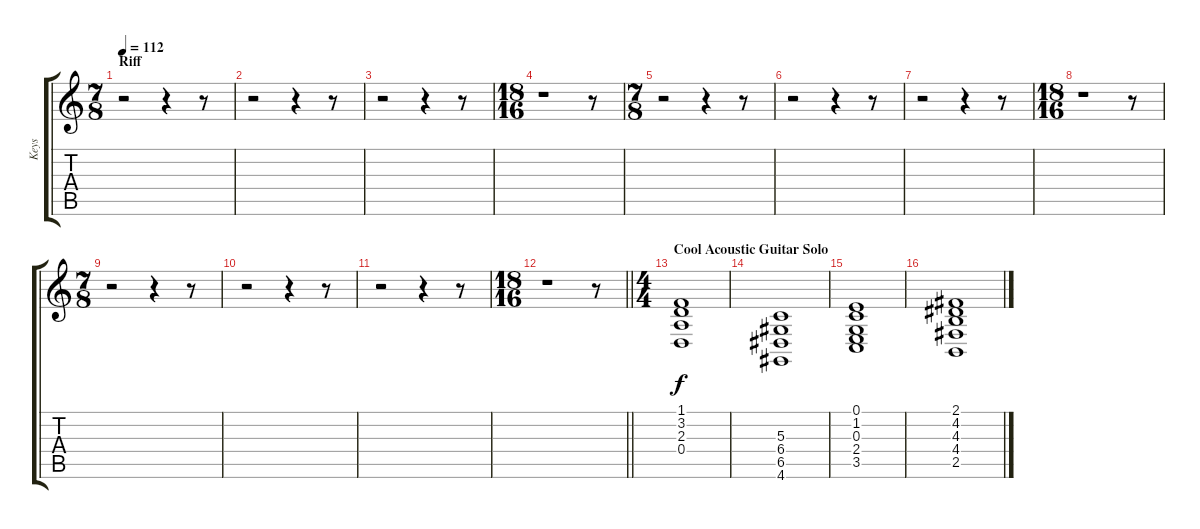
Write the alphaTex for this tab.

\track ("Keys" "Keys") {instrument stringensemble1}
\staff {score tabs}
\tuning (E4 B3 G3 D3 A2 E2) {hide}
\ts (7 8)
\section ("" "Riff")
\tempo 112
\clef g2
\ks c
r.2{dy f} r.4 r.8 |
r.2 r.4 r.8 |
r.2 r.4 r.8 |
\ts (18 16)
r.1 r.8 |
\ts (7 8)
r.2 r.4 r.8 |
r.2 r.4 r.8 |
r.2 r.4 r.8 |
\ts (18 16)
r.1 r.8 |
\ts (7 8)
r.2 r.4 r.8 |
r.2 r.4 r.8 |
r.2 r.4 r.8 |
\ts (18 16)
\barLineRight lightlight
r.1 r.8 |
\ts (4 4)
\section ("" "Cool Acoustic Guitar Solo")
(1.1 3.2 2.3 0.4).1 |
(5.3 6.4 6.5 4.6).1 |
(0.1 1.2 0.3 2.4 3.5).1 |
(2.1 4.2 4.3 4.4 2.5).1
